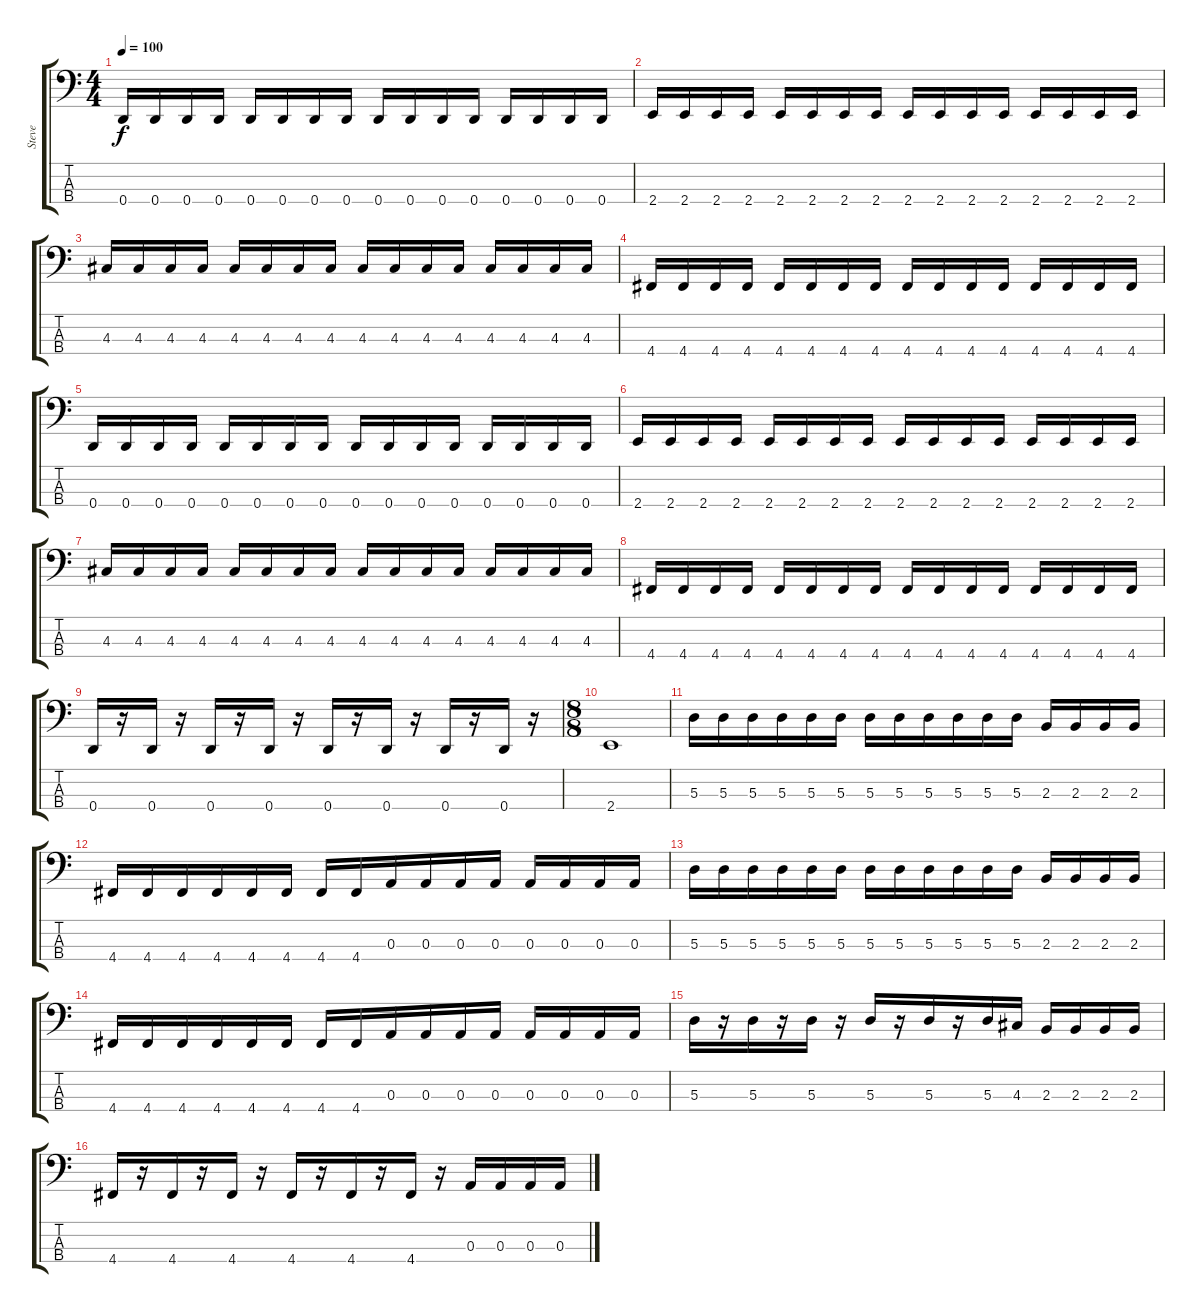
\track ("Steve" "Steve") {instrument electricbasspick}
\staff {score tabs}
\tuning (G2 D2 A1 D1) {hide}
\ts (4 4)
\tempo 100
\clef f4
\ks c
0.4.16{dy f} 0.4.16 0.4.16 0.4.16 0.4.16 0.4.16 0.4.16 0.4.16 0.4.16 0.4.16 0.4.16 0.4.16 0.4.16 0.4.16 0.4.16 0.4.16 |
2.4.16 2.4.16 2.4.16 2.4.16 2.4.16 2.4.16 2.4.16 2.4.16 2.4.16 2.4.16 2.4.16 2.4.16 2.4.16 2.4.16 2.4.16 2.4.16 |
4.3.16 4.3.16 4.3.16 4.3.16 4.3.16 4.3.16 4.3.16 4.3.16 4.3.16 4.3.16 4.3.16 4.3.16 4.3.16 4.3.16 4.3.16 4.3.16 |
4.4.16 4.4.16 4.4.16 4.4.16 4.4.16 4.4.16 4.4.16 4.4.16 4.4.16 4.4.16 4.4.16 4.4.16 4.4.16 4.4.16 4.4.16 4.4.16 |
0.4.16 0.4.16 0.4.16 0.4.16 0.4.16 0.4.16 0.4.16 0.4.16 0.4.16 0.4.16 0.4.16 0.4.16 0.4.16 0.4.16 0.4.16 0.4.16 |
2.4.16 2.4.16 2.4.16 2.4.16 2.4.16 2.4.16 2.4.16 2.4.16 2.4.16 2.4.16 2.4.16 2.4.16 2.4.16 2.4.16 2.4.16 2.4.16 |
4.3.16 4.3.16 4.3.16 4.3.16 4.3.16 4.3.16 4.3.16 4.3.16 4.3.16 4.3.16 4.3.16 4.3.16 4.3.16 4.3.16 4.3.16 4.3.16 |
4.4.16 4.4.16 4.4.16 4.4.16 4.4.16 4.4.16 4.4.16 4.4.16 4.4.16 4.4.16 4.4.16 4.4.16 4.4.16 4.4.16 4.4.16 4.4.16 |
0.4.16 r.16 0.4.16 r.16 0.4.16 r.16 0.4.16 r.16 0.4.16 r.16 0.4.16 r.16 0.4.16 r.16 0.4.16 r.16 |
\ts (8 8)
2.4.1 |
5.3.16 5.3.16 5.3.16 5.3.16 5.3.16 5.3.16 5.3.16 5.3.16 5.3.16 5.3.16 5.3.16 5.3.16 2.3.16 2.3.16 2.3.16 2.3.16 |
4.4.16 4.4.16 4.4.16 4.4.16 4.4.16 4.4.16 4.4.16 4.4.16 0.3.16 0.3.16 0.3.16 0.3.16 0.3.16 0.3.16 0.3.16 0.3.16 |
5.3.16 5.3.16 5.3.16 5.3.16 5.3.16 5.3.16 5.3.16 5.3.16 5.3.16 5.3.16 5.3.16 5.3.16 2.3.16 2.3.16 2.3.16 2.3.16 |
4.4.16 4.4.16 4.4.16 4.4.16 4.4.16 4.4.16 4.4.16 4.4.16 0.3.16 0.3.16 0.3.16 0.3.16 0.3.16 0.3.16 0.3.16 0.3.16 |
5.3.16 r.16 5.3.16 r.16 5.3.16 r.16 5.3.16 r.16 5.3.16 r.16 5.3.16 4.3.16 2.3.16 2.3.16 2.3.16 2.3.16 |
4.4.16 r.16 4.4.16 r.16 4.4.16 r.16 4.4.16 r.16 4.4.16 r.16 4.4.16 r.16 0.3.16 0.3.16 0.3.16 0.3.16
